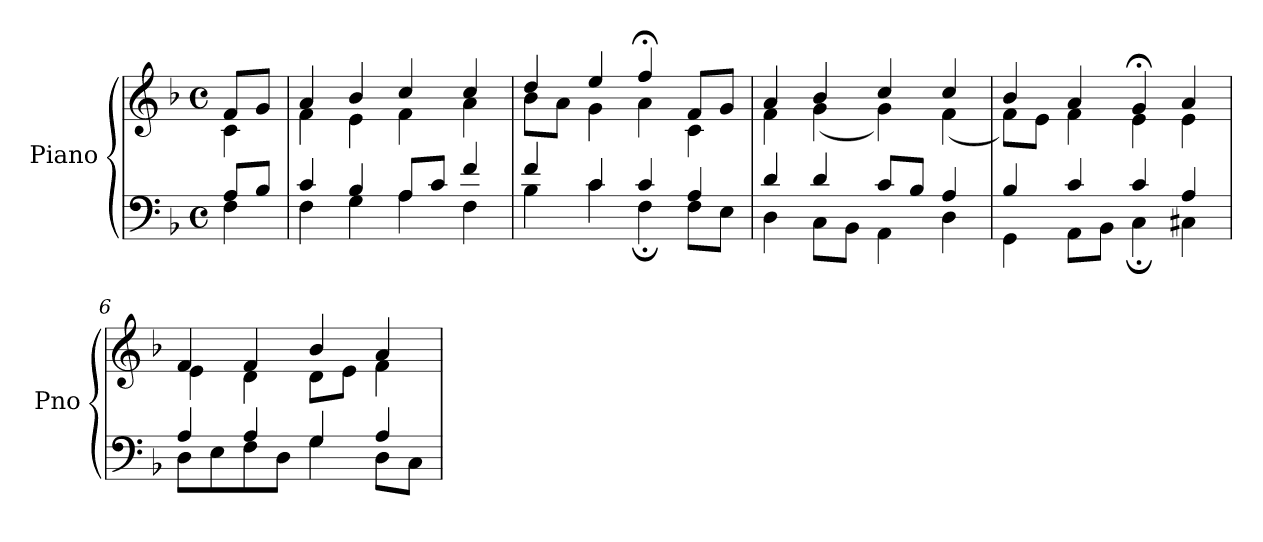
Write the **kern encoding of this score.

**kern	**kern
*part1	*part1
*staff2	*staff1
*I"Piano	*
*I'Pno	*
*clefF4	*clefG2
*k[b-]	*k[b-]
*M4/4	*M4/4
*met(c)	*met(c)
=1	=1
*^	*^
8A/L	4F\	8f/L	4c\
8B-/J	.	8g/J	.
=2	=2	=2	=2
4c/	4F\	4a/	4f\
4B-/	4G\	4b-/	4e\
8A/L	4A\	4cc/	4f\
8c/J	.	.	.
4f/	4F\	4cc/	4a\
=3	=3	=3	=3
4f/	4B-\	4dd/	8b-\L
.	.	.	8a\J
4c/	4c\	4ee/	4g\
4c/	4F;\	4ff;</	4a\
4A/	8F\L	8f/L	4c\
.	8E\J	8g/J	.
=4	=4	=4	=4
4d/	4D\	4a/	4f\
4d/	8C\L	4b-/	(<4g\
.	8BB-\J	.	.
8c/L	4AA\	4cc/	4g\)
8B-/J	.	.	.
4A/	4D\	4cc/	(<4f\
=5	=5	=5	=5
4B-/	4GG\	4b-/	8f\L)
.	.	.	8e\J
4c/	8AA\L	4a/	4f\
.	8BB-\J	.	.
4c/	4C;\	4g;</	4e\
4A/	4C#X\	4a/	4e\
=6	=6	=6	=6
4A/	8D\L	4f/	4e\
.	8E\	.	.
4A/	8F\	4f/	4d\
.	8D\J	.	.
4G/	4G\	4b-/	8d\L
.	.	.	8e\J
4A/	8D\L	4a/	4f\
.	8C\J	.	.
*v	*v	*	*
*	*v	*v
=	=
*-	*-
